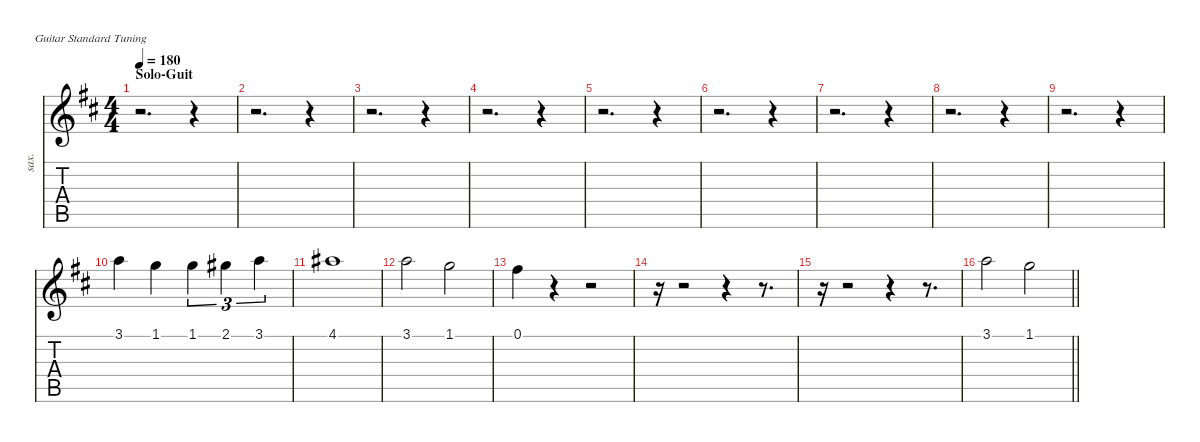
\defaultSystemsLayout 4
\hideDynamics
\bracketExtendMode nobrackets
\otherSystemsTrackNameOrientation horizontal
\track ("Sax. T" "sax.") {instrument tenorsax}
\staff {score tabs}
\tuning (E4 B3 G3 D3 A2 E2)
\displaytranspose 14
\ts (4 4)
\section ("" "Solo-Guit")
\tempo 180
\clef g2
\ks d
r.2{d dy mf beam Down} r.4{beam Down} |
r.2{d beam Down} r.4{beam Down} |
r.2{d beam Down} r.4{beam Down} |
r.2{d beam Down} r.4{beam Down} |
r.2{d beam Down} r.4{beam Down} |
r.2{d beam Down} r.4{beam Down} |
r.2{d beam Down} r.4{beam Down} |
r.2{d beam Down} r.4{beam Down} |
r.2{d beam Down} r.4{beam Down} |
3.1{acc forcenatural}.4{beam Down} 1.1{acc forcenatural}.4{beam Down} 1.1{acc forcenatural}.4{tu (3 2) dy f beam Down} 2.1{acc #}.4{tu (3 2) beam Down} 3.1{acc forcenatural}.4{tu (3 2) beam Down} |
4.1{acc #}.1{dy mf beam Down} |
3.1{acc forcenatural}.2{dy f beam Down} 1.1{acc forcenatural}.2{beam Down} |
0.1{acc #}.4{dy mf beam Down} r.4{beam Down} r.2{beam Down} |
r.16{beam Down} r.2{beam Down} r.4{beam Down} r.8{d beam Down} |
r.16{beam Down} r.2{beam Down} r.4{beam Down} r.8{d beam Down} |
\barLineRight lightlight
3.1{acc forcenatural}.2{dy f beam Down} 1.1{acc forcenatural}.2{beam Down}
